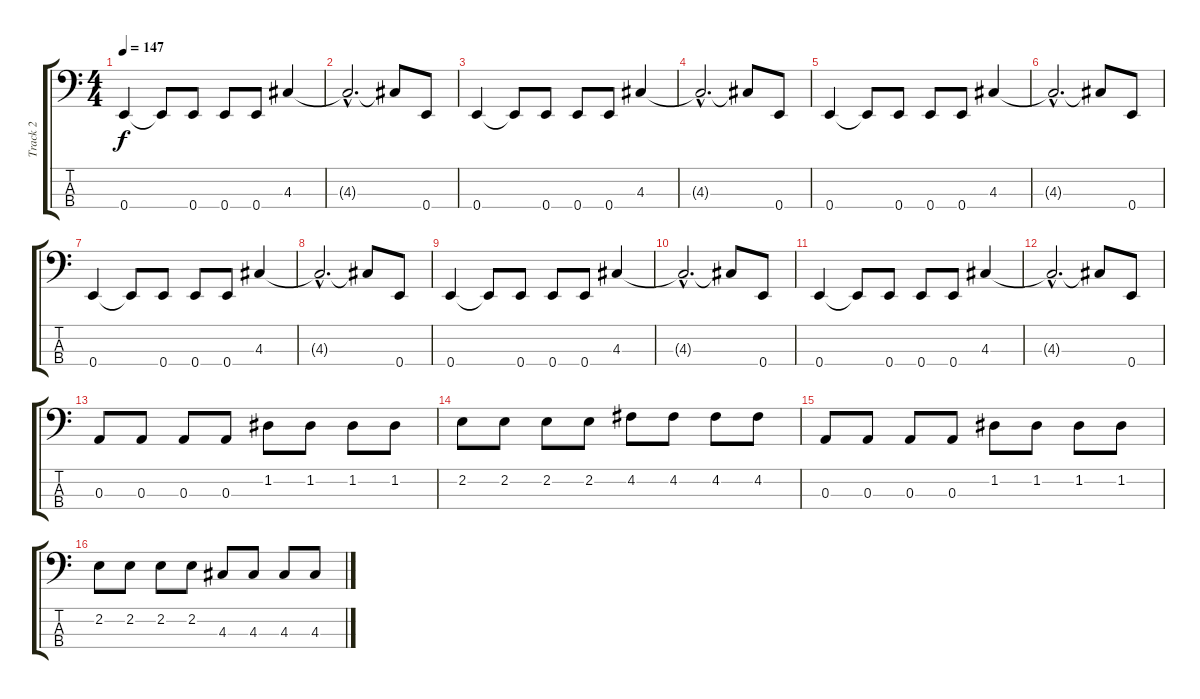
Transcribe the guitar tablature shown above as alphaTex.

\track ("Track 2" "Track 2") {instrument electricbassfinger}
\staff {score tabs}
\tuning (G2 D2 A1 E1) {hide}
\ts (4 4)
\tempo 147
\clef f4
\ks c
0.4.4{dy f} 0.4{t}.8 0.4.8 0.4.8 0.4.8 4.3.4 |
4.3{hac t}.2{d} 4.3{t}.8 0.4.8 |
0.4.4 0.4{t}.8 0.4.8 0.4.8 0.4.8 4.3.4 |
4.3{hac t}.2{d} 4.3{t}.8 0.4.8 |
0.4.4 0.4{t}.8 0.4.8 0.4.8 0.4.8 4.3.4 |
4.3{hac t}.2{d} 4.3{t}.8 0.4.8 |
0.4.4 0.4{t}.8 0.4.8 0.4.8 0.4.8 4.3.4 |
4.3{hac t}.2{d} 4.3{t}.8 0.4.8 |
0.4.4 0.4{t}.8 0.4.8 0.4.8 0.4.8 4.3.4 |
4.3{hac t}.2{d} 4.3{t}.8 0.4.8 |
0.4.4 0.4{t}.8 0.4.8 0.4.8 0.4.8 4.3.4 |
4.3{hac t}.2{d} 4.3{t}.8 0.4.8 |
0.3.8 0.3.8 0.3.8 0.3.8 1.2.8 1.2.8 1.2.8 1.2.8 |
2.2.8 2.2.8 2.2.8 2.2.8 4.2.8 4.2.8 4.2.8 4.2.8 |
0.3.8 0.3.8 0.3.8 0.3.8 1.2.8 1.2.8 1.2.8 1.2.8 |
2.2.8 2.2.8 2.2.8 2.2.8 4.3.8 4.3.8 4.3.8 4.3.8
